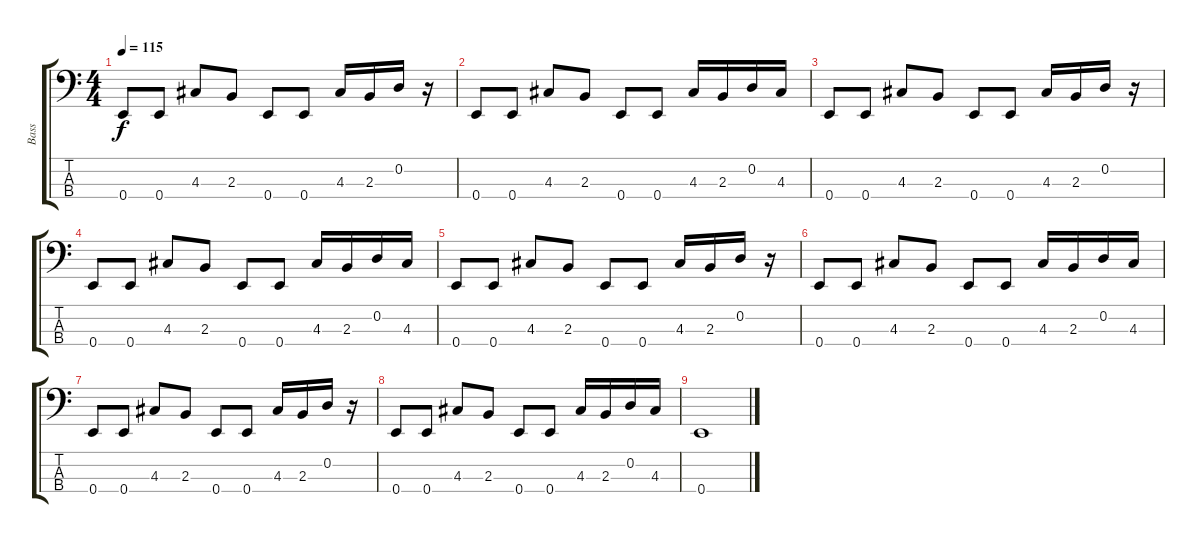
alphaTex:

\track ("Bass" "Bass") {instrument electricbassfinger}
\staff {score tabs}
\tuning (G2 D2 A1 E1) {hide}
\ts (4 4)
\tempo 115
\clef f4
\ks c
0.4.8{dy f} 0.4.8 4.3.8 2.3.8 0.4.8 0.4.8 4.3.16 2.3.16 0.2.16 r.16 |
0.4.8 0.4.8 4.3.8 2.3.8 0.4.8 0.4.8 4.3.16 2.3.16 0.2.16 4.3.16 |
0.4.8 0.4.8 4.3.8 2.3.8 0.4.8 0.4.8 4.3.16 2.3.16 0.2.16 r.16 |
0.4.8 0.4.8 4.3.8 2.3.8 0.4.8 0.4.8 4.3.16 2.3.16 0.2.16 4.3.16 |
0.4.8 0.4.8 4.3.8 2.3.8 0.4.8 0.4.8 4.3.16 2.3.16 0.2.16 r.16 |
0.4.8 0.4.8 4.3.8 2.3.8 0.4.8 0.4.8 4.3.16 2.3.16 0.2.16 4.3.16 |
0.4.8 0.4.8 4.3.8 2.3.8 0.4.8 0.4.8 4.3.16 2.3.16 0.2.16 r.16 |
0.4.8 0.4.8 4.3.8 2.3.8 0.4.8 0.4.8 4.3.16 2.3.16 0.2.16 4.3.16 |
0.4.1
